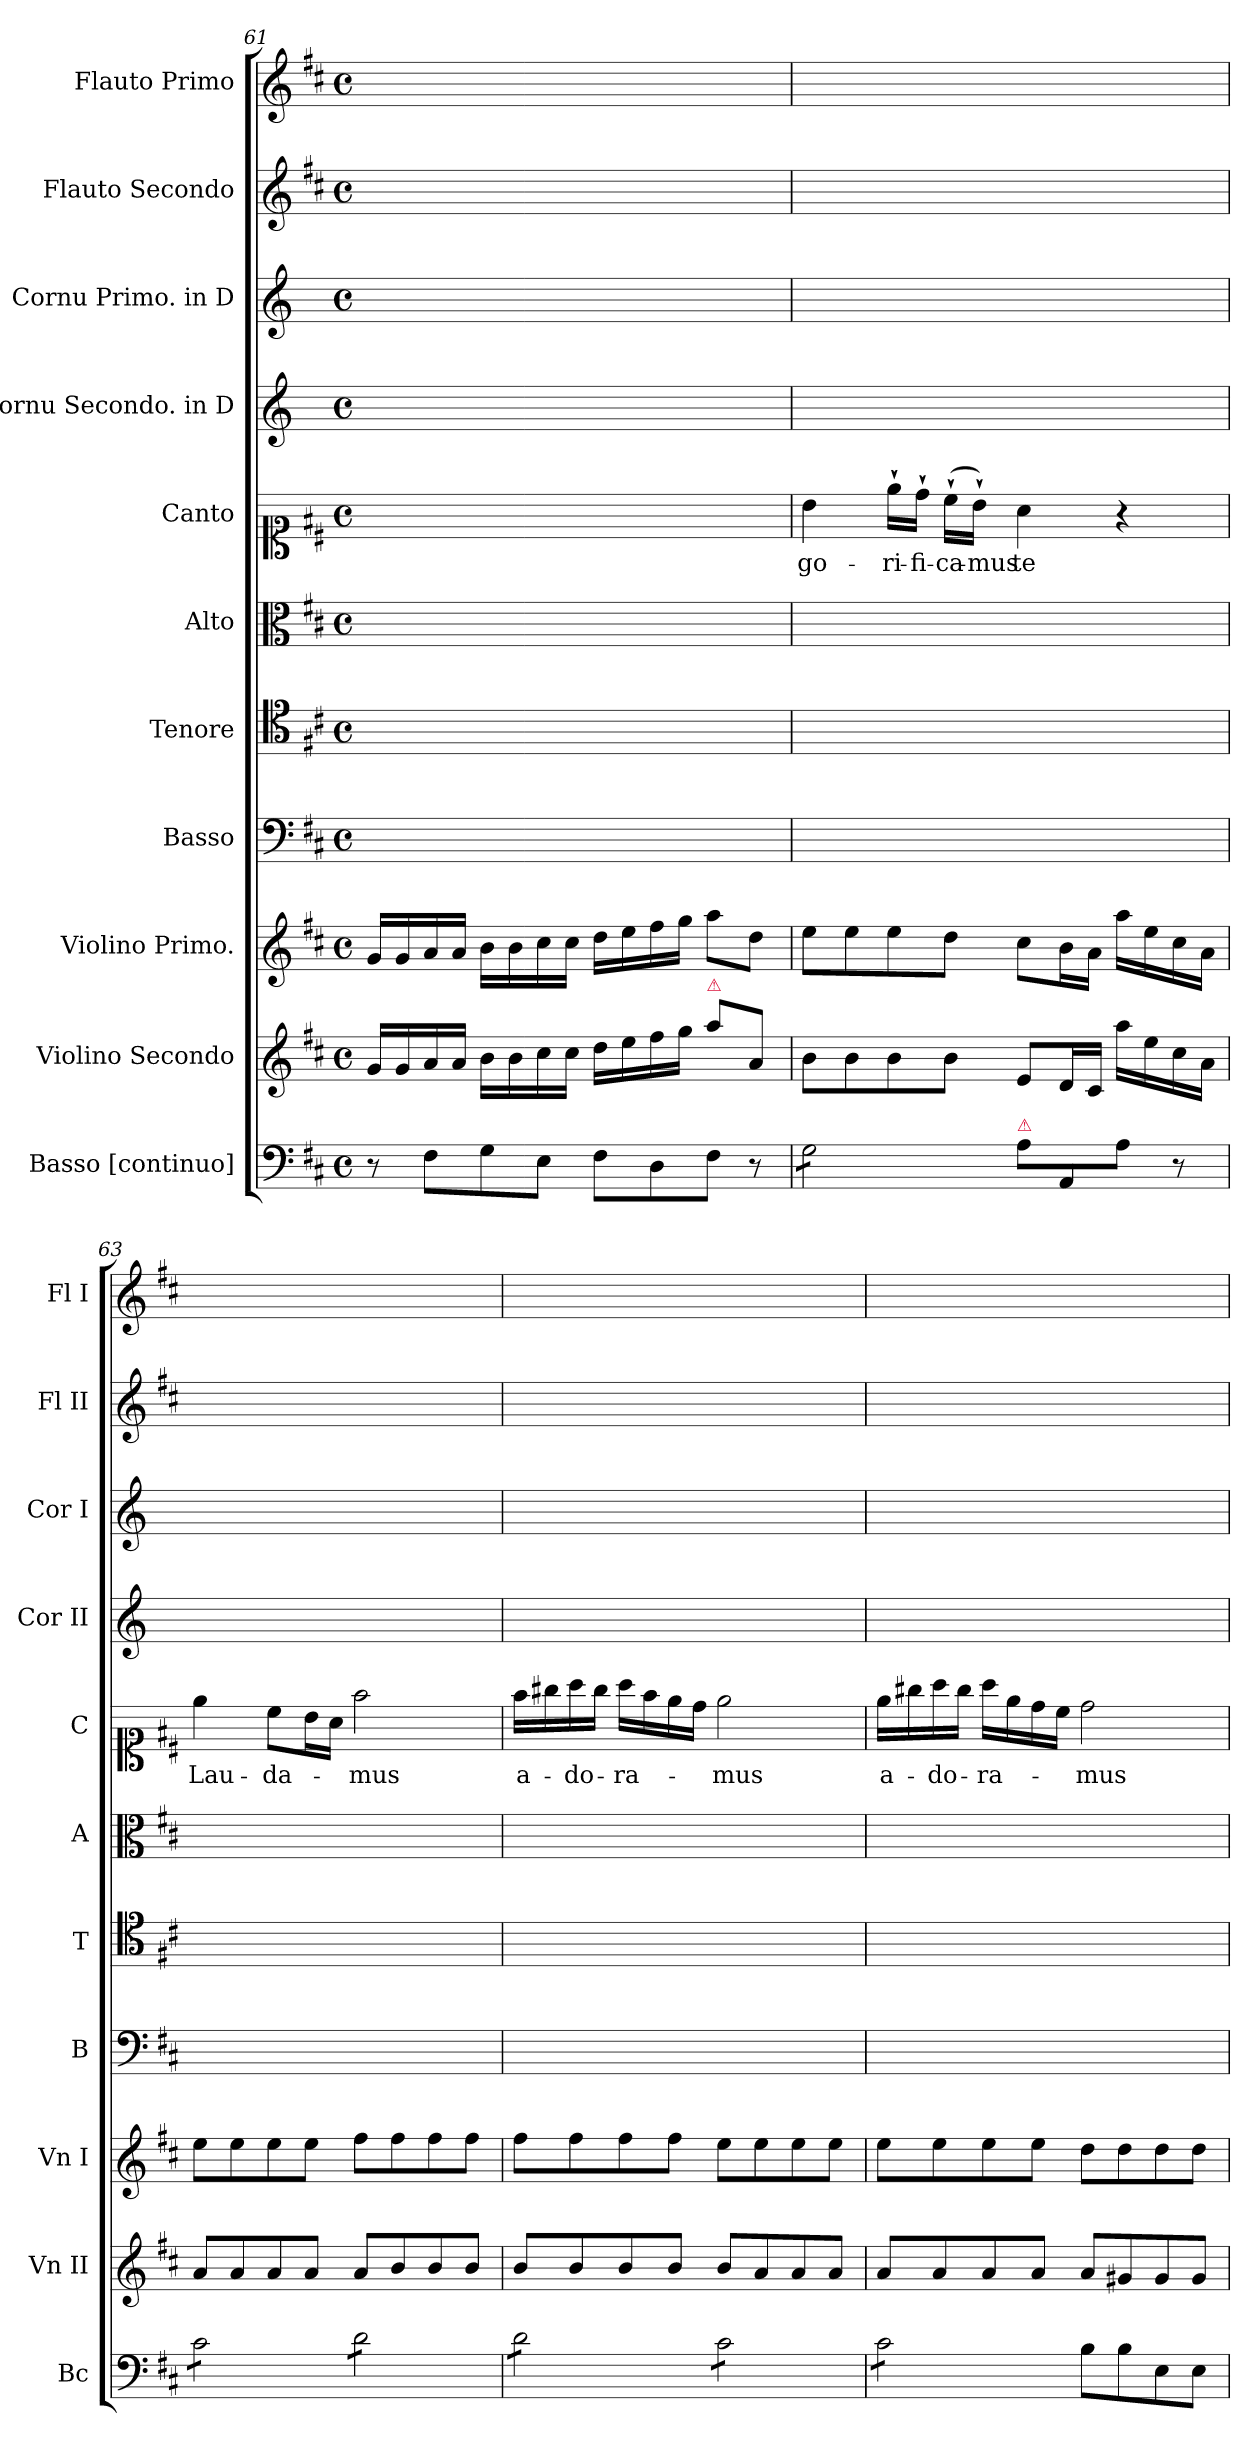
**kern	**kern	**dynam	**kern	**kern	**kern	**kern	**kern	**text	**kern	**kern	**kern	**kern
*part11	*part10	*part10	*part9	*part8	*part7	*part6	*part5	*part5	*part4	*part3	*part2	*part1
*staff11	*staff10	*staff10	*staff9	*staff8	*staff7	*staff6	*staff5	*staff5	*staff4	*staff3	*staff2	*staff1
*I"Basso [continuo]	*I"Violino Secondo	*	*I"Violino Primo.	*I"Basso	*I"Tenore	*I"Alto	*I"Canto	*	*I"Cornu Secondo. in D	*I"Cornu Primo. in D	*I"Flauto Secondo	*I"Flauto Primo
*I'Bc	*I'Vn II	*	*I'Vn I	*I'B	*I'T	*I'A	*I'C	*	*I'Cor II	*I'Cor I	*I'Fl II	*I'Fl I
*clefF4	*clefG2	*	*clefG2	*clefF4	*clefC4	*clefC3	*clefC1	*	*clefG2	*clefG2	*clefG2	*clefG2
*	*	*	*	*	*	*	*	*	*ITrd-1c-2	*ITrd-1c-2	*	*
*k[f#c#]	*k[f#c#]	*	*k[f#c#]	*k[f#c#]	*k[f#c#]	*k[f#c#]	*k[f#c#]	*	*k[f#c#]	*k[f#c#]	*k[f#c#]	*k[f#c#]
*M4/4	*M4/4	*	*M4/4	*M4/4	*M4/4	*M4/4	*M4/4	*	*M4/4	*M4/4	*M4/4	*M4/4
*met(c)	*met(c)	*	*met(c)	*met(c)	*met(c)	*met(c)	*met(c)	*	*met(c)	*met(c)	*met(c)	*met(c)
=61	=61	=61	=61	=61	=61	=61	=61	=61	=61	=61	=61	=61
8r	16g/LL	.	16g/LL	1ryy	1ryy	1ryy	(8g\Lyy	a-	1ryy	1ryy	1ryy	1ryy
.	16g/	.	16g/	.	.	.	.	.	.	.	.	.
8F#\L	16a/	.	16a/	.	.	.	8a\Jyy)	-do-	.	.	.	.
.	16a/JJ	.	16a/JJ	.	.	.	.	.	.	.	.	.
8G\	16b\LL	.	16b\LL	.	.	.	(8b\Lyy	-ra-	.	.	.	.
.	16b\	.	16b\	.	.	.	.	.	.	.	.	.
8E\J	16cc#\	.	16cc#\	.	.	.	8cc#\Jyy)	.	.	.	.	.
.	16cc#\JJ	.	16cc#\JJ	.	.	.	.	.	.	.	.	.
8F#\L	16dd\LL	.	16dd\LL	.	.	.	16dd\LLyy	.	.	.	.	.
.	16ee\	.	16ee\	.	.	.	16ee\yy	-mus	.	.	.	.
8D\	16ff#\	.	16ff#\	.	.	.	16ff#\yy	.	.	.	.	.
.	16gg\JJ	.	16gg\JJ	.	.	.	16gg\JJyy	.	.	.	.	.
!	!LO:TX:a:color=crimson:t=⚠	!	!	!	!	!	!	!	!	!	!	!
8F#\J	8aa\L	.	8aa\L	.	.	.	8aa\yy	.	.	.	.	.
8r	8a/J	.	8dd\J	.	.	.	8a\yy	te	.	.	.	.
=62	=62	=62	=62	=62	=62	=62	=62	=62	=62	=62	=62	=62
*tremolo	*	*	*	*	*	*	*	*	*	*	*	*
8G\L	8b\L	.	8ee\L	1ryy	1ryy	1ryy	4b\	go-	1ryy	1ryy	1ryy	1ryy
8G\	8b\	.	8ee\	.	.	.	.	.	.	.	.	.
8G\	8b\	.	8ee\	.	.	.	16ee`\LL	-ri-	.	.	.	.
.	.	.	.	.	.	.	16dd`\JJ	-fi-	.	.	.	.
8G\J	8b\J	.	8dd\J	.	.	.	(16cc#`\LL	-ca-	.	.	.	.
*Xtremolo	*	*	*	*	*	*	*	*	*	*	*	*
.	.	.	.	.	.	.	16b`\JJ)	-mus	.	.	.	.
!LO:TX:a:color=crimson:t=⚠	!	!	!	!	!	!	!	!	!	!	!	!
8A\L	8e/L	.	8cc#\L	.	.	.	4a\	te	.	.	.	.
8AA/	16d/L	.	16b\L	.	.	.	.	.	.	.	.	.
.	16c#/JJ	.	16a\JJ	.	.	.	.	.	.	.	.	.
8A\J	16aa\LL	for.	16aa\LL	.	.	.	4r	.	.	.	.	.
.	16ee\	.	16ee\	.	.	.	.	.	.	.	.	.
8r	16cc#\	.	16cc#\	.	.	.	.	.	.	.	.	.
.	16a\JJ	.	16a\JJ	.	.	.	.	.	.	.	.	.
=63	=63	=63	=63	=63	=63	=63	=63	=63	=63	=63	=63	=63
*tremolo	*	*	*	*	*	*	*	*	*	*	*	*
8c#\L	8a/L	.	8ee\L	1ryy	1ryy	1ryy	4ee\	Lau-	1ryy	1ryy	1ryy	1ryy
8c#\	8a/	.	8ee\	.	.	.	.	.	.	.	.	.
8c#\	8a/	.	8ee\	.	.	.	8cc#\L	-da-	.	.	.	.
8c#\J	8a/J	.	8ee\J	.	.	.	16b\L	.	.	.	.	.
.	.	.	.	.	.	.	16a\JJ	.	.	.	.	.
8d\L	8a/L	.	8ff#\L	.	.	.	2ff#\	-mus	.	.	.	.
8d\	8b/	.	8ff#\	.	.	.	.	.	.	.	.	.
8d\	8b/	.	8ff#\	.	.	.	.	.	.	.	.	.
8d\J	8b/J	.	8ff#\J	.	.	.	.	.	.	.	.	.
=64	=64	=64	=64	=64	=64	=64	=64	=64	=64	=64	=64	=64
8d\L	8b/L	.	8ff#\L	1ryy	1ryy	1ryy	16ff#\LL	a-	1ryy	1ryy	1ryy	1ryy
.	.	.	.	.	.	.	16gg#X\	.	.	.	.	.
8d\	8b/	.	8ff#\	.	.	.	16aa\	-do-	.	.	.	.
.	.	.	.	.	.	.	16gg#\JJ	.	.	.	.	.
8d\	8b/	.	8ff#\	.	.	.	16aa\LL	-ra-	.	.	.	.
.	.	.	.	.	.	.	16ff#\	.	.	.	.	.
8d\J	8b/J	.	8ff#\J	.	.	.	16ee\	.	.	.	.	.
.	.	.	.	.	.	.	16dd\JJ	.	.	.	.	.
8c#\L	8b/L	.	8ee\L	.	.	.	2ee\	-mus	.	.	.	.
8c#\	8a/	.	8ee\	.	.	.	.	.	.	.	.	.
8c#\	8a/	.	8ee\	.	.	.	.	.	.	.	.	.
8c#\J	8a/J	.	8ee\J	.	.	.	.	.	.	.	.	.
=65	=65	=65	=65	=65	=65	=65	=65	=65	=65	=65	=65	=65
!	!	!	!	!	!	!	!	!LO:LY:i	!	!	!	!
8c#\L	8a/L	.	8ee\L	1ryy	1ryy	1ryy	16ee\LL	a-	1ryy	1ryy	1ryy	1ryy
.	.	.	.	.	.	.	16gg#X\	.	.	.	.	.
!	!	!	!	!	!	!	!	!LO:LY:i	!	!	!	!
8c#\	8a/	.	8ee\	.	.	.	16aa\	-do-	.	.	.	.
.	.	.	.	.	.	.	16gg#\JJ	.	.	.	.	.
!	!	!	!	!	!	!	!	!LO:LY:i	!	!	!	!
8c#\	8a/	.	8ee\	.	.	.	16aa\LL	-ra-	.	.	.	.
.	.	.	.	.	.	.	16ee\	.	.	.	.	.
8c#\J	8a/J	.	8ee\J	.	.	.	16dd\	.	.	.	.	.
*Xtremolo	*	*	*	*	*	*	*	*	*	*	*	*
.	.	.	.	.	.	.	16cc#\JJ	.	.	.	.	.
!	!	!	!	!	!	!	!	!LO:LY:i	!	!	!	!
8B\L	8a/L	.	8dd\L	.	.	.	2dd\	-mus	.	.	.	.
8B\	8g#X/	.	8dd\	.	.	.	.	.	.	.	.	.
8E\	8g#/	.	8dd\	.	.	.	.	.	.	.	.	.
8E\J	8g#/J	.	8dd\J	.	.	.	.	.	.	.	.	.
=	=	=	=	=	=	=	=	=	=	=	=	=
*-	*-	*-	*-	*-	*-	*-	*-	*-	*-	*-	*-	*-
